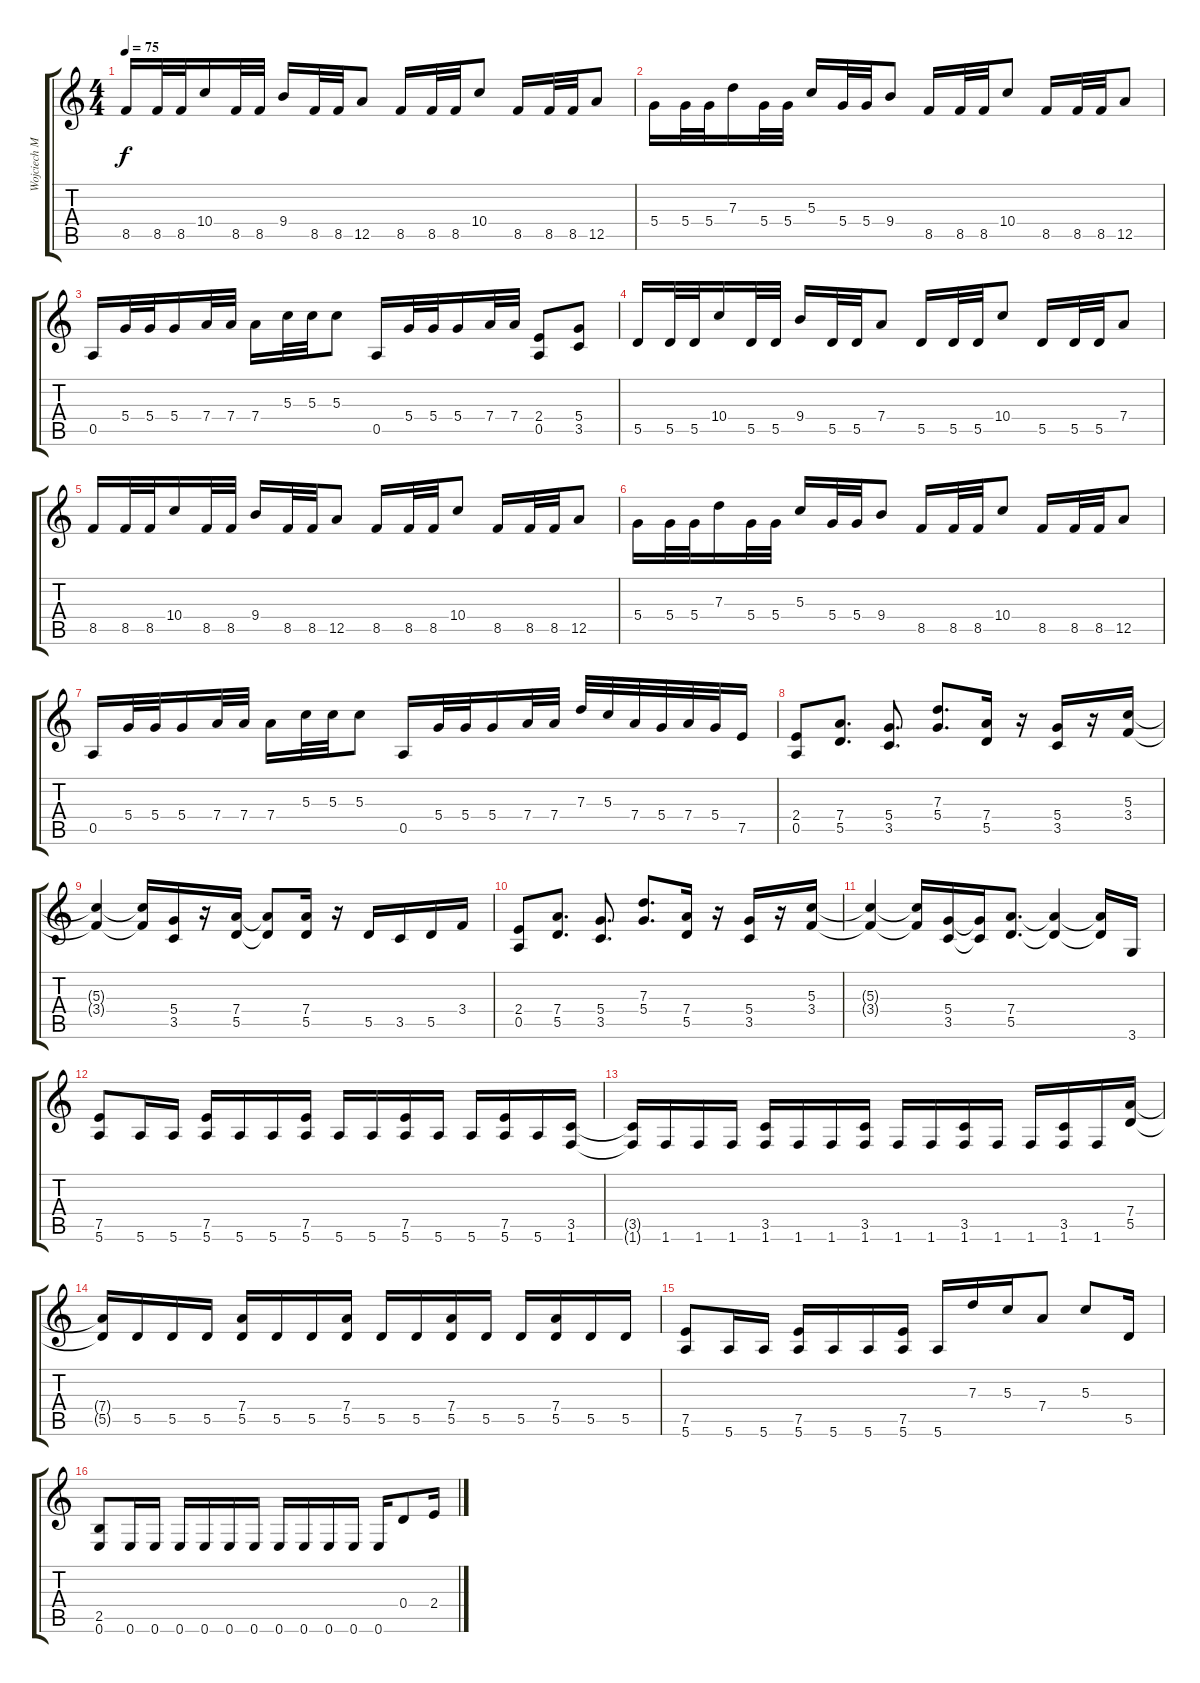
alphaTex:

\track ("Wojciech Mrowiec" "Wojciech M") {instrument distortionguitar}
\staff {score tabs}
\tuning (E4 B3 G3 D3 A2 E2) {hide}
\ts (4 4)
\tempo 75
\clef g2
\ks c
8.5.16{dy f} 8.5.32 8.5.32 10.4.16 8.5.32 8.5.32 9.4.16 8.5.32 8.5.32 12.5.8 8.5.16 8.5.32 8.5.32 10.4.8 8.5.16 8.5.32 8.5.32 12.5.8 |
5.4.16 5.4.32 5.4.32 7.3.16 5.4.32 5.4.32 5.3.16 5.4.32 5.4.32 9.4.8 8.5.16 8.5.32 8.5.32 10.4.8 8.5.16 8.5.32 8.5.32 12.5.8 |
0.5.16 5.4.32 5.4.32 5.4.16 7.4.32 7.4.32 7.4.16 5.3.32 5.3.32 5.3.8 0.5.16 5.4.32 5.4.32 5.4.16 7.4.32 7.4.32 (2.4 0.5).8 (5.4 3.5).8 |
5.5.16 5.5.32 5.5.32 10.4.16 5.5.32 5.5.32 9.4.16 5.5.32 5.5.32 7.4.8 5.5.16 5.5.32 5.5.32 10.4.8 5.5.16 5.5.32 5.5.32 7.4.8 |
8.5.16 8.5.32 8.5.32 10.4.16 8.5.32 8.5.32 9.4.16 8.5.32 8.5.32 12.5.8 8.5.16 8.5.32 8.5.32 10.4.8 8.5.16 8.5.32 8.5.32 12.5.8 |
5.4.16 5.4.32 5.4.32 7.3.16 5.4.32 5.4.32 5.3.16 5.4.32 5.4.32 9.4.8 8.5.16 8.5.32 8.5.32 10.4.8 8.5.16 8.5.32 8.5.32 12.5.8 |
0.5.16 5.4.32 5.4.32 5.4.16 7.4.32 7.4.32 7.4.16 5.3.32 5.3.32 5.3.8 0.5.16 5.4.32 5.4.32 5.4.16 7.4.32 7.4.32 7.3.32 5.3.32 7.4.32 5.4.32 7.4.32 5.4.32 7.5.16 |
(2.4 0.5).8 (7.4 5.5).8{d} (5.4 3.5).8{d} (7.3 5.4).8{d} (7.4 5.5).16 r.16 (5.4 3.5).16 r.16 (5.3 3.4).16 |
(5.3{t} 3.4{t}).4 (5.3{t} 3.4{t}).16 (5.4 3.5).16 r.16 (7.4 5.5).16 (7.4{t} 5.5{t}).8 (7.4 5.5).16 r.16 5.5.16 3.5.16 5.5.16 3.4.16 |
(2.4 0.5).8 (7.4 5.5).8{d} (5.4 3.5).8{d} (7.3 5.4).8{d} (7.4 5.5).16 r.16 (5.4 3.5).16 r.16 (5.3 3.4).16 |
(5.3{t} 3.4{t}).4 (5.3{t} 3.4{t}).16 (5.4 3.5).16 (5.4{t} 3.5{t}).16 (7.4 5.5).8{d} (7.4{t} 5.5{t}).4 (7.4{t} 5.5{t}).16 3.6.16 |
(7.5 5.6).8 5.6.16 5.6.16 (7.5 5.6).16 5.6.16 5.6.16 (7.5 5.6).16 5.6.16 5.6.16 (7.5 5.6).16 5.6.16 5.6.16 (7.5 5.6).16 5.6.16 (3.5 1.6).16 |
(3.5{t} 1.6{t}).16 1.6.16 1.6.16 1.6.16 (3.5 1.6).16 1.6.16 1.6.16 (3.5 1.6).16 1.6.16 1.6.16 (3.5 1.6).16 1.6.16 1.6.16 (3.5 1.6).16 1.6.16 (7.4 5.5).16 |
(7.4{t} 5.5{t}).16 5.5.16 5.5.16 5.5.16 (7.4 5.5).16 5.5.16 5.5.16 (7.4 5.5).16 5.5.16 5.5.16 (7.4 5.5).16 5.5.16 5.5.16 (7.4 5.5).16 5.5.16 5.5.16 |
(7.5 5.6).8 5.6.16 5.6.16 (7.5 5.6).16 5.6.16 5.6.16 (7.5 5.6).16 5.6.16 7.3.16 5.3.16 7.4.8 5.3.8 5.5.16 |
(2.5 0.6).8 0.6.16 0.6.16 0.6.16 0.6.16 0.6.16 0.6.16 0.6.16 0.6.16 0.6.16 0.6.16 0.6.16 0.4.8 2.4.16
